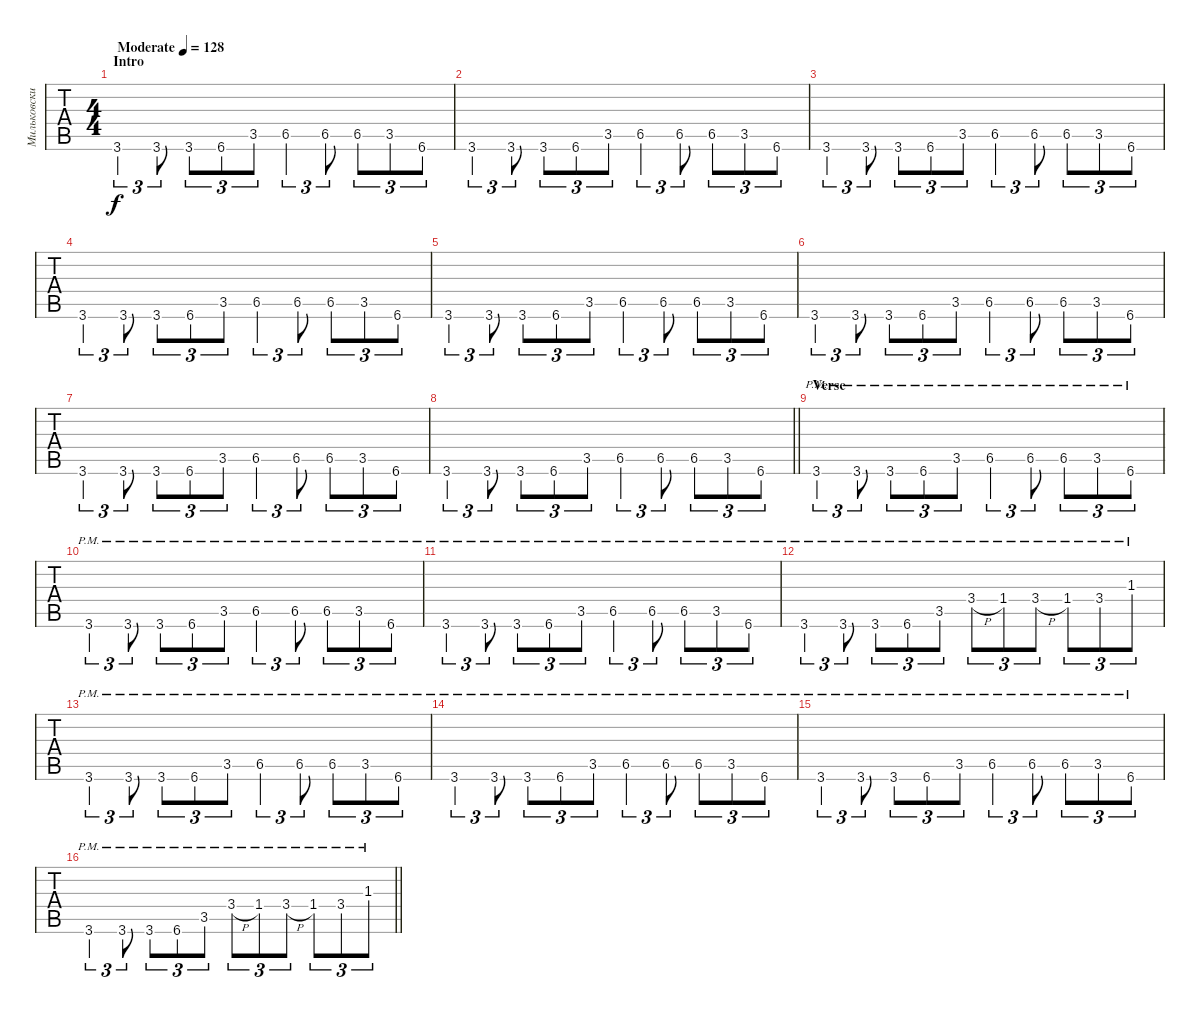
\track ("Мильковский" "Мильковски") {instrument overdrivenguitar}
\staff {tabs}
\tuning (E4 B3 G3 D3 A2 D2) {hide}
\ts (4 4)
\section ("" "Intro")
\tempo (128 "Moderate")
\clef g2
\ks c
3.6.4{tu (3 2) dy f instrument overdrivenguitar} 3.6.8{tu (3 2)} 3.6.8{tu (3 2)} 6.6.8{tu (3 2)} 3.5.8{tu (3 2)} 6.5.4{tu (3 2)} 6.5.8{tu (3 2)} 6.5.8{tu (3 2)} 3.5.8{tu (3 2)} 6.6.8{tu (3 2)} |
3.6.4{tu (3 2)} 3.6.8{tu (3 2)} 3.6.8{tu (3 2)} 6.6.8{tu (3 2)} 3.5.8{tu (3 2)} 6.5.4{tu (3 2)} 6.5.8{tu (3 2)} 6.5.8{tu (3 2)} 3.5.8{tu (3 2)} 6.6.8{tu (3 2)} |
3.6.4{tu (3 2)} 3.6.8{tu (3 2)} 3.6.8{tu (3 2)} 6.6.8{tu (3 2)} 3.5.8{tu (3 2)} 6.5.4{tu (3 2)} 6.5.8{tu (3 2)} 6.5.8{tu (3 2)} 3.5.8{tu (3 2)} 6.6.8{tu (3 2)} |
3.6.4{tu (3 2)} 3.6.8{tu (3 2)} 3.6.8{tu (3 2)} 6.6.8{tu (3 2)} 3.5.8{tu (3 2)} 6.5.4{tu (3 2)} 6.5.8{tu (3 2)} 6.5.8{tu (3 2)} 3.5.8{tu (3 2)} 6.6.8{tu (3 2)} |
3.6.4{tu (3 2)} 3.6.8{tu (3 2)} 3.6.8{tu (3 2)} 6.6.8{tu (3 2)} 3.5.8{tu (3 2)} 6.5.4{tu (3 2)} 6.5.8{tu (3 2)} 6.5.8{tu (3 2)} 3.5.8{tu (3 2)} 6.6.8{tu (3 2)} |
3.6.4{tu (3 2)} 3.6.8{tu (3 2)} 3.6.8{tu (3 2)} 6.6.8{tu (3 2)} 3.5.8{tu (3 2)} 6.5.4{tu (3 2)} 6.5.8{tu (3 2)} 6.5.8{tu (3 2)} 3.5.8{tu (3 2)} 6.6.8{tu (3 2)} |
3.6.4{tu (3 2)} 3.6.8{tu (3 2)} 3.6.8{tu (3 2)} 6.6.8{tu (3 2)} 3.5.8{tu (3 2)} 6.5.4{tu (3 2)} 6.5.8{tu (3 2)} 6.5.8{tu (3 2)} 3.5.8{tu (3 2)} 6.6.8{tu (3 2)} |
\barLineRight lightlight
3.6.4{tu (3 2)} 3.6.8{tu (3 2)} 3.6.8{tu (3 2)} 6.6.8{tu (3 2)} 3.5.8{tu (3 2)} 6.5.4{tu (3 2)} 6.5.8{tu (3 2)} 6.5.8{tu (3 2)} 3.5.8{tu (3 2)} 6.6.8{tu (3 2)} |
\section ("" "Verse")
3.6{pm}.4{tu (3 2)} 3.6{pm}.8{tu (3 2)} 3.6{pm}.8{tu (3 2)} 6.6{pm}.8{tu (3 2)} 3.5{pm}.8{tu (3 2)} 6.5{pm}.4{tu (3 2)} 6.5{pm}.8{tu (3 2)} 6.5{pm}.8{tu (3 2)} 3.5{pm}.8{tu (3 2)} 6.6{pm}.8{tu (3 2)} |
3.6{pm}.4{tu (3 2)} 3.6{pm}.8{tu (3 2)} 3.6{pm}.8{tu (3 2)} 6.6{pm}.8{tu (3 2)} 3.5{pm}.8{tu (3 2)} 6.5{pm}.4{tu (3 2)} 6.5{pm}.8{tu (3 2)} 6.5{pm}.8{tu (3 2)} 3.5{pm}.8{tu (3 2)} 6.6{pm}.8{tu (3 2)} |
3.6{pm}.4{tu (3 2)} 3.6{pm}.8{tu (3 2)} 3.6{pm}.8{tu (3 2)} 6.6{pm}.8{tu (3 2)} 3.5{pm}.8{tu (3 2)} 6.5{pm}.4{tu (3 2)} 6.5{pm}.8{tu (3 2)} 6.5{pm}.8{tu (3 2)} 3.5{pm}.8{tu (3 2)} 6.6{pm}.8{tu (3 2)} |
3.6{pm}.4{tu (3 2)} 3.6{pm}.8{tu (3 2)} 3.6{pm}.8{tu (3 2)} 6.6{pm}.8{tu (3 2)} 3.5{pm}.8{tu (3 2)} 3.4{h pm}.8{tu (3 2)} 1.4{pm}.8{tu (3 2)} 3.4{h pm}.8{tu (3 2)} 1.4{pm}.8{tu (3 2)} 3.4{pm}.8{tu (3 2)} 1.3{pm}.8{tu (3 2)} |
3.6{pm}.4{tu (3 2)} 3.6{pm}.8{tu (3 2)} 3.6{pm}.8{tu (3 2)} 6.6{pm}.8{tu (3 2)} 3.5{pm}.8{tu (3 2)} 6.5{pm}.4{tu (3 2)} 6.5{pm}.8{tu (3 2)} 6.5{pm}.8{tu (3 2)} 3.5{pm}.8{tu (3 2)} 6.6{pm}.8{tu (3 2)} |
3.6{pm}.4{tu (3 2)} 3.6{pm}.8{tu (3 2)} 3.6{pm}.8{tu (3 2)} 6.6{pm}.8{tu (3 2)} 3.5{pm}.8{tu (3 2)} 6.5{pm}.4{tu (3 2)} 6.5{pm}.8{tu (3 2)} 6.5{pm}.8{tu (3 2)} 3.5{pm}.8{tu (3 2)} 6.6{pm}.8{tu (3 2)} |
3.6{pm}.4{tu (3 2)} 3.6{pm}.8{tu (3 2)} 3.6{pm}.8{tu (3 2)} 6.6{pm}.8{tu (3 2)} 3.5{pm}.8{tu (3 2)} 6.5{pm}.4{tu (3 2)} 6.5{pm}.8{tu (3 2)} 6.5{pm}.8{tu (3 2)} 3.5{pm}.8{tu (3 2)} 6.6{pm}.8{tu (3 2)} |
\barLineRight lightlight
3.6{pm}.4{tu (3 2)} 3.6{pm}.8{tu (3 2)} 3.6{pm}.8{tu (3 2)} 6.6{pm}.8{tu (3 2)} 3.5{pm}.8{tu (3 2)} 3.4{h pm}.8{tu (3 2)} 1.4{pm}.8{tu (3 2)} 3.4{h pm}.8{tu (3 2)} 1.4{pm}.8{tu (3 2)} 3.4{h pm}.8{tu (3 2)} 1.3{pm}.8{tu (3 2)}
